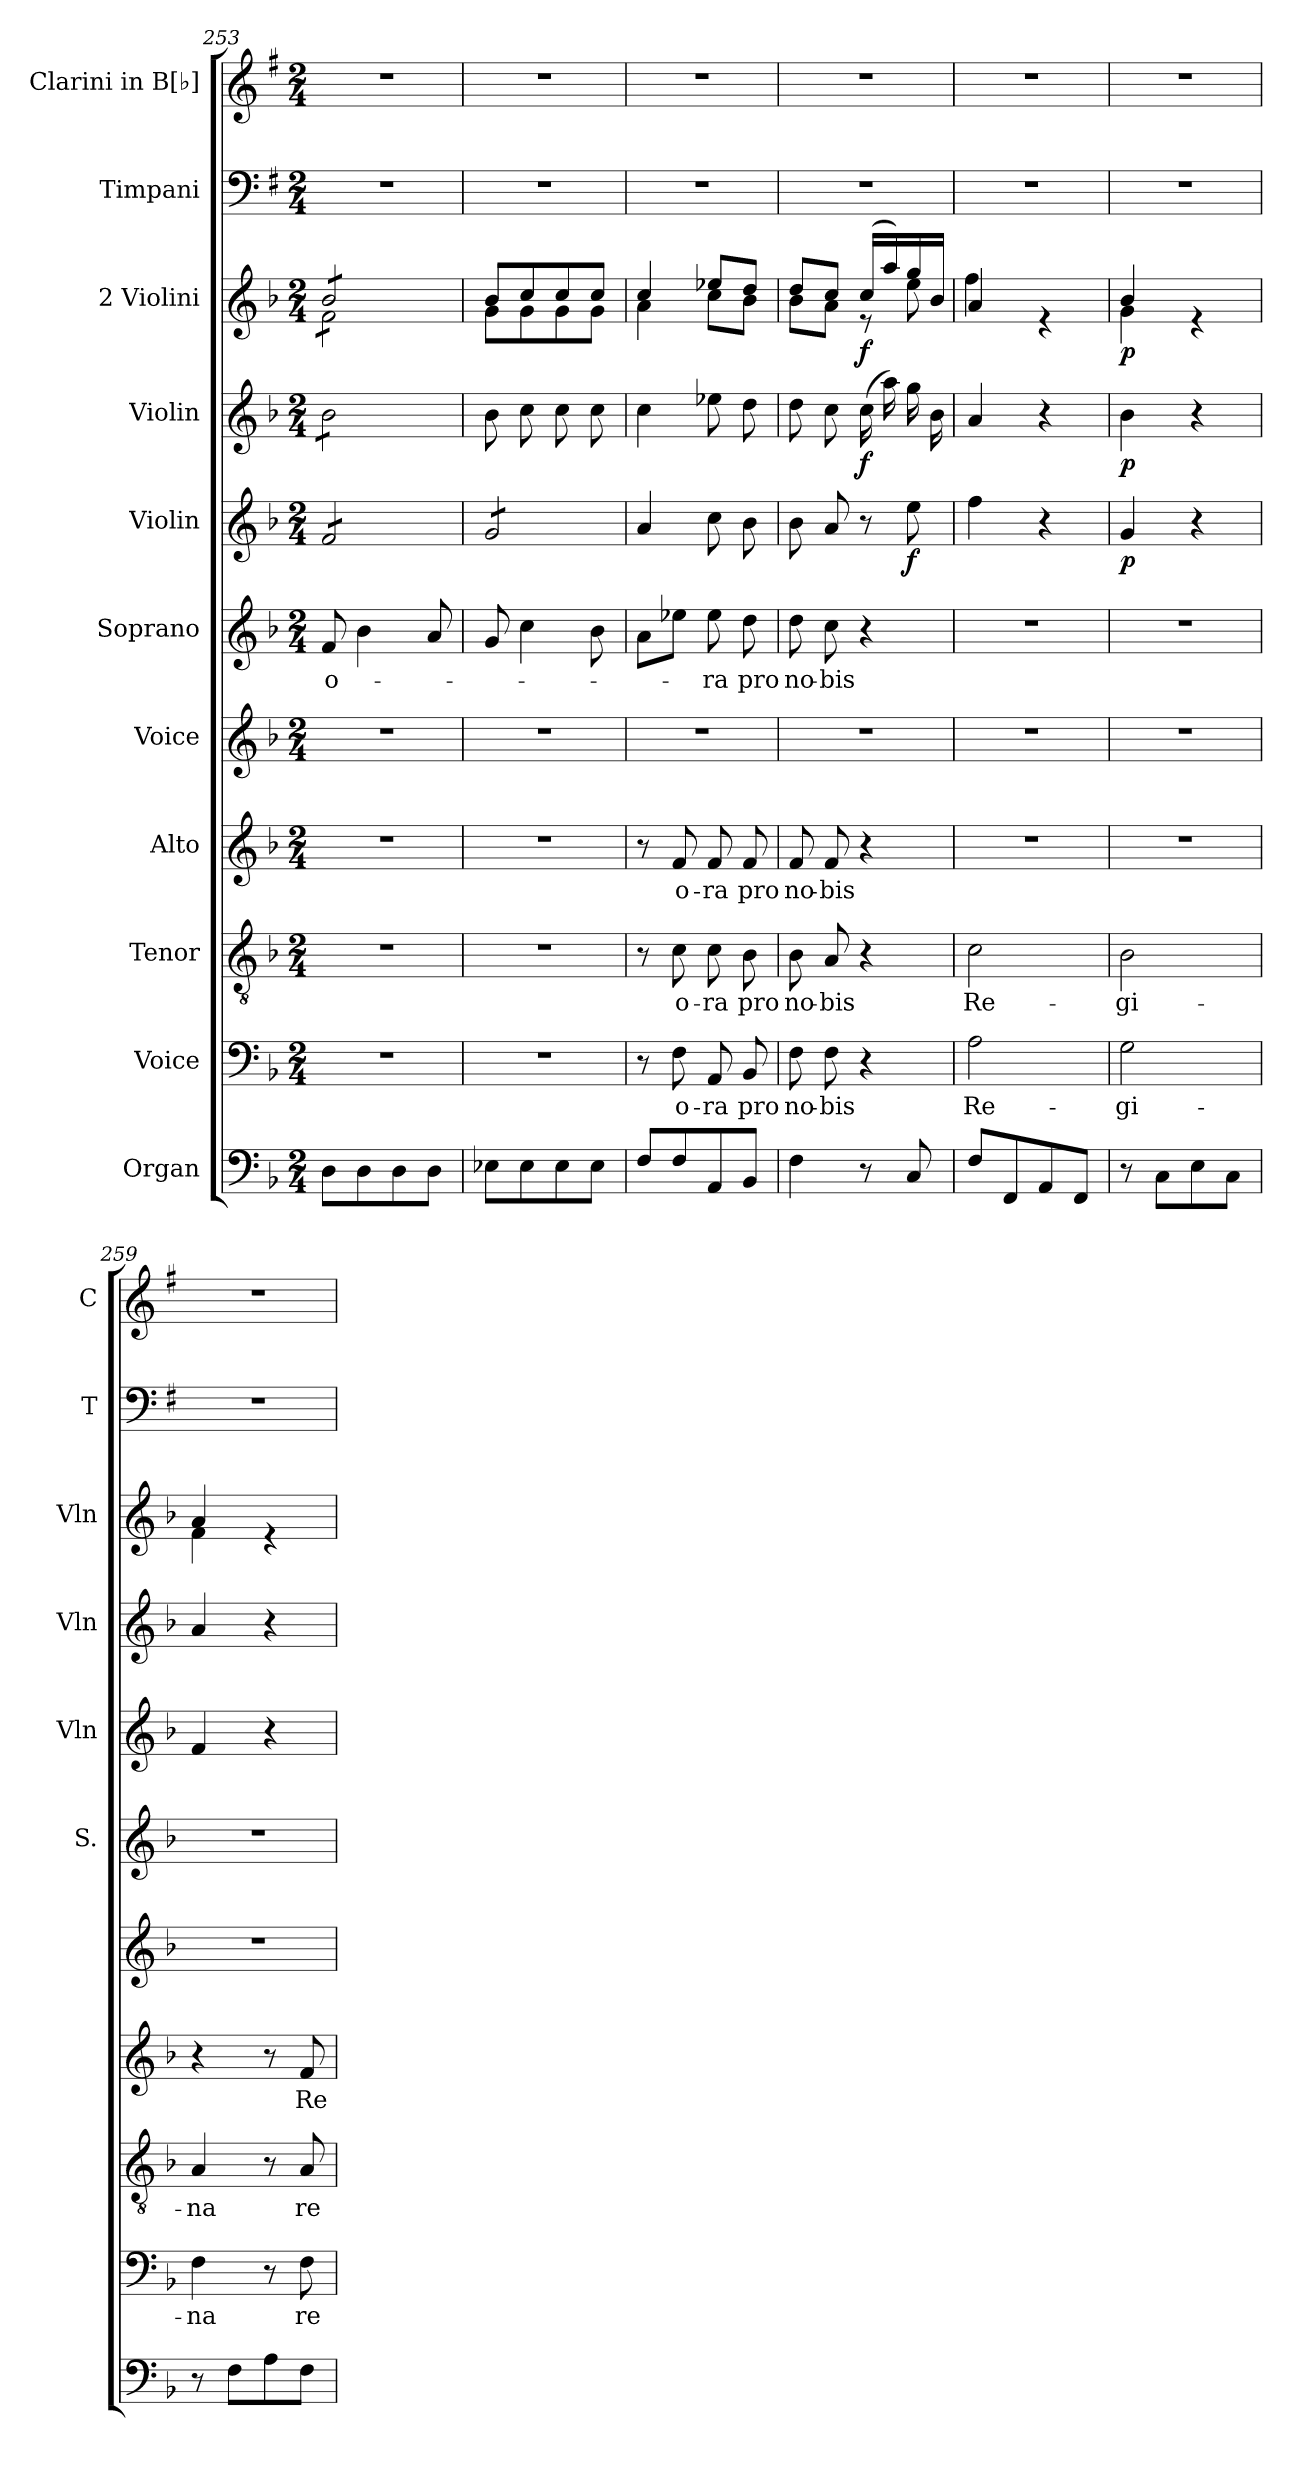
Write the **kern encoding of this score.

**kern	**kern	**text	**kern	**text	**kern	**text	**kern	**kern	**text	**kern	**dynam	**kern	**dynam	**kern	**dynam	**kern	**kern
*part11	*part10	*part10	*part9	*part9	*part8	*part8	*part7	*part6	*part6	*part5	*part5	*part4	*part4	*part3	*part3	*part2	*part1
*staff11	*staff10	*staff10	*staff9	*staff9	*staff8	*staff8	*staff7	*staff6	*staff6	*staff5	*staff5	*staff4	*staff4	*staff3	*staff3	*staff2	*staff1
*I"Organ	*I"Voice	*	*I"Tenor	*	*I"Alto	*	*I"Voice	*I"Soprano	*	*I"Violin	*	*I"Violin	*	*I"2 Violini	*	*I"Timpani	*I"Clarini in B[♭]
*	*	*	*	*	*	*	*	*I'S.	*	*I'Vln	*	*I'Vln	*	*I'Vln	*	*I'T	*I'C
*clefF4	*clefF4	*	*clefGv2	*	*clefG2	*	*clefG2	*clefG2	*	*clefG2	*	*clefG2	*	*clefG2	*	*clefF4	*clefG2
*	*	*	*	*	*	*	*	*	*	*	*	*	*	*	*	*ITrd1c2	*ITrd1c2
*k[b-]	*k[b-]	*	*k[b-]	*	*k[b-]	*	*k[b-]	*k[b-]	*	*k[b-]	*	*k[b-]	*	*k[b-]	*	*k[b-]	*k[b-]
*M2/4	*M2/4	*	*M2/4	*	*M2/4	*	*M2/4	*M2/4	*	*M2/4	*	*M2/4	*	*M2/4	*	*M2/4	*M2/4
=253	=253	=253	=253	=253	=253	=253	=253	=253	=253	=253	=253	=253	=253	=253	=253	=253	=253
!	!	!	!	!	!	!	!	!	!LO:LY:b	!	!	!	!	!	!	!	!
*	*	*	*	*	*	*	*	*	*	*	*	*	*	*^	*	*	*
*	*	*	*	*	*	*	*	*	*	*tremolo	*	*	*	*	*	*	*	*
*	*	*	*	*	*	*	*	*	*	*	*	*tremolo	*	*	*	*	*	*
*	*	*	*	*	*	*	*	*	*	*	*	*	*	*tremolo	*	*	*	*
8D\L	2r	.	2r	.	2r	.	2r	8f/	o-	8f/L	.	8b-\L	.	8b-/L	8f\L	.	2r	2r
8D\	.	.	.	.	.	.	.	4b-\	.	8f/	.	8b-\	.	8b-/	8f\	.	.	.
8D\	.	.	.	.	.	.	.	.	.	8f/	.	8b-\	.	8b-/	8f\	.	.	.
8D\J	.	.	.	.	.	.	.	8a/	.	8f/J	.	8b-\J	.	8b-/J	8f\J	.	.	.
*	*	*	*	*	*	*	*	*	*	*	*	*Xtremolo	*	*	*	*	*	*
=254	=254	=254	=254	=254	=254	=254	=254	=254	=254	=254	=254	=254	=254	=254	=254	=254	=254	=254
8E-X\L	2r	.	2r	.	2r	.	2r	8g/	.	8g/L	.	8b-\	.	8b-/L	8g\L	.	2r	2r
8E-\	.	.	.	.	.	.	.	4cc\	.	8g/	.	8cc\	.	8cc/	8g\	.	.	.
8E-\	.	.	.	.	.	.	.	.	.	8g/	.	8cc\	.	8cc/	8g\	.	.	.
8E-\J	.	.	.	.	.	.	.	8b-\	.	8g/J	.	8cc\	.	8cc/J	8g\J	.	.	.
*	*	*	*	*	*	*	*	*	*	*	*	*	*	*Xtremolo	*	*	*	*
*	*	*	*	*	*	*	*	*	*	*Xtremolo	*	*	*	*	*	*	*	*
=255	=255	=255	=255	=255	=255	=255	=255	=255	=255	=255	=255	=255	=255	=255	=255	=255	=255	=255
8F/L	8r	.	8r	.	8r	.	2r	8a\L	.	4a/	.	4cc\	.	4cc/	4a\	.	2r	2r
!	!	!LO:LY:b	!	!LO:LY:b	!	!LO:LY:b	!	!	!	!	!	!	!	!	!	!	!	!
8F/	8F\	o-	8c\	o-	8f/	o-	.	8ee-X\J	.	.	.	.	.	.	.	.	.	.
!	!	!LO:LY:b	!	!LO:LY:b	!	!LO:LY:b	!	!	!LO:LY:b	!	!	!	!	!	!	!	!	!
8AA/	8AA/	-ra	8c\	-ra	8f/	-ra	.	8ee-\	-ra	8cc\	.	8ee-X\	.	8ee-X/L	8cc\L	.	.	.
!	!	!LO:LY:b	!	!LO:LY:b	!	!LO:LY:b	!	!	!LO:LY:b	!	!	!	!	!	!	!	!	!
8BB-/J	8BB-/	pro	8B-\	pro	8f/	pro	.	8dd\	pro	8b-\	.	8dd\	.	8dd/J	8b-\J	.	.	.
=256	=256	=256	=256	=256	=256	=256	=256	=256	=256	=256	=256	=256	=256	=256	=256	=256	=256	=256
!	!	!LO:LY:b	!	!LO:LY:b	!	!LO:LY:b	!	!	!LO:LY:b	!	!	!	!	!	!	!	!	!
4F\	8F\	no-	8B-\	no-	8f/	no-	2r	8dd\	no-	8b-\	.	8dd\	.	8dd/L	8b-\L	.	2r	2r
!	!	!LO:LY:b	!	!LO:LY:b	!	!LO:LY:b	!	!	!LO:LY:b	!	!	!	!	!	!	!	!	!
.	8F\	-bis	8A/	-bis	8f/	-bis	.	8cc\	-bis	8a/	.	8cc\	.	8cc/J	8a\J	.	.	.
!	!	!	!	!	!	!	!	!	!	!	!	!	!LO:DY:b	!	!	!LO:DY:b	!	!
8r	4r	.	4r	.	4r	.	.	4r	.	8r	.	(16cc\	f	(16cc/LL	8r	f	.	.
.	.	.	.	.	.	.	.	.	.	.	.	16aa\)	.	16aa/)	.	.	.	.
!	!	!	!	!	!	!	!	!	!	!	!LO:DY:b	!	!	!	!	!	!	!
8C/	.	.	.	.	.	.	.	.	.	8ee\	f	16gg\	.	16gg/	8ee\	.	.	.
.	.	.	.	.	.	.	.	.	.	.	.	16b-\	.	16b-/JJ	.	.	.	.
=257	=257	=257	=257	=257	=257	=257	=257	=257	=257	=257	=257	=257	=257	=257	=257	=257	=257	=257
!	!	!LO:LY:b	!	!LO:LY:b	!	!	!	!	!	!	!	!	!	!	!	!	!	!
8F/L	2A\	Re-	2c\	Re-	2r	.	2r	2r	.	4ff\	.	4a/	.	4a/	4ff\	.	2r	2r
8FF/	.	.	.	.	.	.	.	.	.	.	.	.	.	.	.	.	.	.
8AA/	.	.	.	.	.	.	.	.	.	4r	.	4r	.	4re	4ryy	.	.	.
8FF/J	.	.	.	.	.	.	.	.	.	.	.	.	.	.	.	.	.	.
=258	=258	=258	=258	=258	=258	=258	=258	=258	=258	=258	=258	=258	=258	=258	=258	=258	=258	=258
!	!	!LO:LY:b	!	!LO:LY:b	!	!	!	!	!	!	!LO:DY:b	!	!LO:DY:b	!	!	!LO:DY:b	!	!
8r	2G\	-gi-	2B-\	-gi-	2r	.	2r	2r	.	4g/	p	4b-\	p	4b-/	4g\	p	2r	2r
8C\L	.	.	.	.	.	.	.	.	.	.	.	.	.	.	.	.	.	.
8E\	.	.	.	.	.	.	.	.	.	4r	.	4r	.	4re	4ryy	.	.	.
8C\J	.	.	.	.	.	.	.	.	.	.	.	.	.	.	.	.	.	.
!!LO:PB:g=z
=259	=259	=259	=259	=259	=259	=259	=259	=259	=259	=259	=259	=259	=259	=259	=259	=259	=259	=259
!	!	!LO:LY:b	!	!LO:LY:b	!	!	!	!	!	!	!	!	!	!	!	!	!	!
8r	4F\	-na	4A/	-na	4r	.	2r	2r	.	4f/	.	4a/	.	4a/	4f\	.	2r	2r
8F\L	.	.	.	.	.	.	.	.	.	.	.	.	.	.	.	.	.	.
8A\	8r	.	8r	.	8r	.	.	.	.	4r	.	4r	.	4re	4ryy	.	.	.
!	!	!LO:LY:b	!	!LO:LY:b	!	!LO:LY:b	!	!	!	!	!	!	!	!	!	!	!	!
8F\J	8F\	re-	8A/	re-	8f/	Re-	.	.	.	.	.	.	.	.	.	.	.	.
*	*	*	*	*	*	*	*	*	*	*	*	*	*	*v	*v	*	*	*
=	=	=	=	=	=	=	=	=	=	=	=	=	=	=	=	=	=
*-	*-	*-	*-	*-	*-	*-	*-	*-	*-	*-	*-	*-	*-	*-	*-	*-	*-
